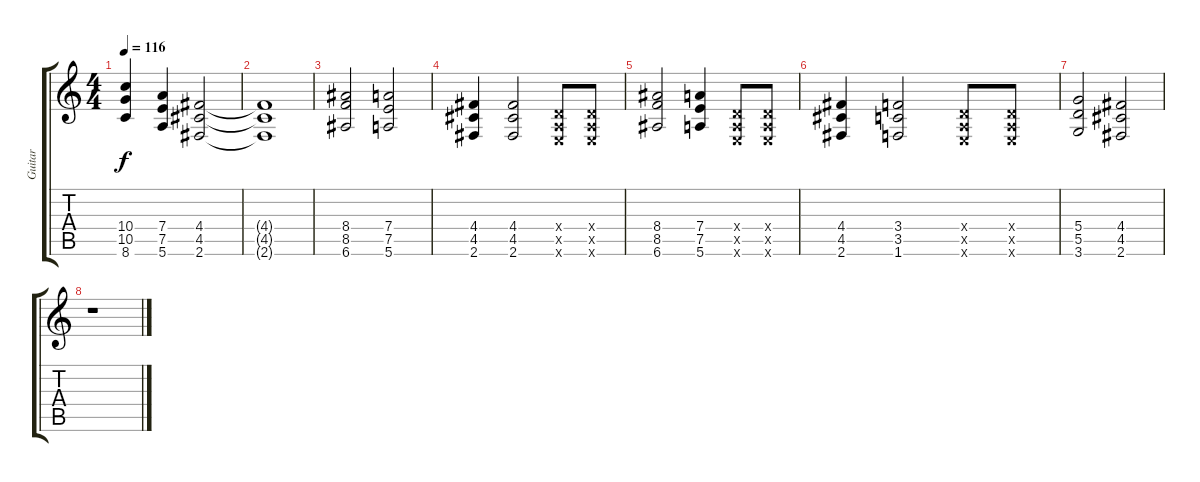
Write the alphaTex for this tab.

\track ("Guitar" "Guitar") {instrument distortionguitar}
\staff {score tabs}
\tuning (E4 B3 G3 D3 A2 E2) {hide}
\ts (4 4)
\tempo 116
\clef g2
\ks c
(10.4 10.5 8.6).4{dy f} (7.4 7.5 5.6).4{volume 8} (4.4 4.5 2.6).2 |
(4.4{t} 4.5{t} 2.6{t}).1 |
(8.4 8.5 6.6).2 (7.4 7.5 5.6).2{volume 4} |
(4.4 4.5 2.6).4 (4.4 4.5 2.6).2 (0.4{x} 0.5{x} 0.6{x}).8 (0.4{x} 0.5{x} 0.6{x}).8 |
(8.4 8.5 6.6).2 (7.4 7.5 5.6).4 (0.4{x} 0.5{x} 0.6{x}).8{volume 0} (0.4{x} 0.5{x} 0.6{x}).8 |
(4.4 4.5 2.6).4 (3.4 3.5 1.6).2 (0.4{x} 0.5{x} 0.6{x}).8 (0.4{x} 0.5{x} 0.6{x}).8 |
(5.4 5.5 3.6).2 (4.4 4.5 2.6).2 |
r.1
